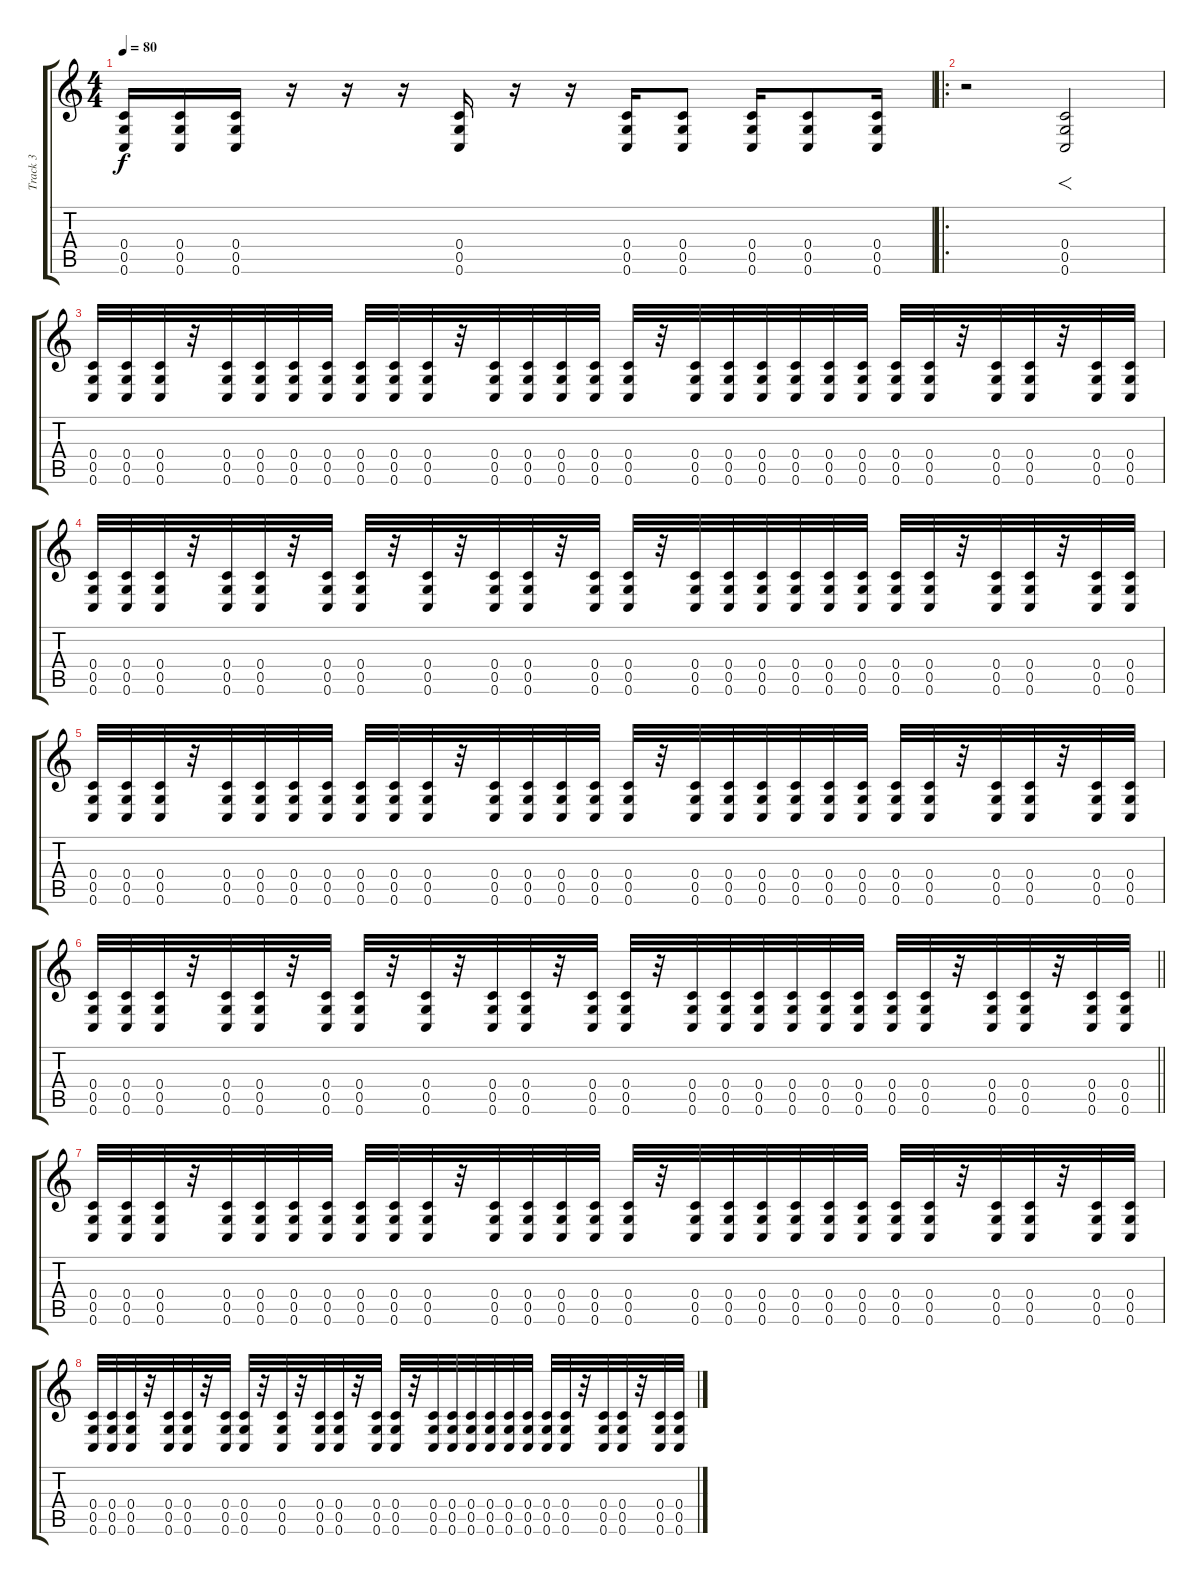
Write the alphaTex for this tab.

\track ("Track 3" "Track 3") {instrument distortionguitar}
\staff {score tabs}
\tuning (D4 A3 F3 C3 G2 C2) {hide}
\ts (4 4)
\tempo 80
\clef g2
\ks c
(0.4 0.5 0.6).16{dy f} (0.4 0.5 0.6).16 (0.4 0.5 0.6).16 r.16 r.16 r.16 (0.4 0.5 0.6).16 r.16 r.16 (0.4 0.5 0.6).16 (0.4 0.5 0.6).8 (0.4 0.5 0.6).16 (0.4 0.5 0.6).8 (0.4 0.5 0.6).16 |
\ro
r.2 (0.4 0.5 0.6).2{f} |
(0.4 0.5 0.6).32 (0.4 0.5 0.6).32 (0.4 0.5 0.6).32 r.32 (0.4 0.5 0.6).32 (0.4 0.5 0.6).32 (0.4 0.5 0.6).32 (0.4 0.5 0.6).32 (0.4 0.5 0.6).32 (0.4 0.5 0.6).32 (0.4 0.5 0.6).32 r.32 (0.4 0.5 0.6).32 (0.4 0.5 0.6).32 (0.4 0.5 0.6).32 (0.4 0.5 0.6).32 (0.4 0.5 0.6).32 r.32 (0.4 0.5 0.6).32 (0.4 0.5 0.6).32 (0.4 0.5 0.6).32 (0.4 0.5 0.6).32 (0.4 0.5 0.6).32 (0.4 0.5 0.6).32 (0.4 0.5 0.6).32 (0.4 0.5 0.6).32 r.32 (0.4 0.5 0.6).32 (0.4 0.5 0.6).32 r.32 (0.4 0.5 0.6).32 (0.4 0.5 0.6).32 |
(0.4 0.5 0.6).32 (0.4 0.5 0.6).32 (0.4 0.5 0.6).32 r.32 (0.4 0.5 0.6).32 (0.4 0.5 0.6).32 r.32 (0.4 0.5 0.6).32 (0.4 0.5 0.6).32 r.32 (0.4 0.5 0.6).32 r.32 (0.4 0.5 0.6).32 (0.4 0.5 0.6).32 r.32 (0.4 0.5 0.6).32 (0.4 0.5 0.6).32 r.32 (0.4 0.5 0.6).32 (0.4 0.5 0.6).32 (0.4 0.5 0.6).32 (0.4 0.5 0.6).32 (0.4 0.5 0.6).32 (0.4 0.5 0.6).32 (0.4 0.5 0.6).32 (0.4 0.5 0.6).32 r.32 (0.4 0.5 0.6).32 (0.4 0.5 0.6).32 r.32 (0.4 0.5 0.6).32 (0.4 0.5 0.6).32 |
(0.4 0.5 0.6).32 (0.4 0.5 0.6).32 (0.4 0.5 0.6).32 r.32 (0.4 0.5 0.6).32 (0.4 0.5 0.6).32 (0.4 0.5 0.6).32 (0.4 0.5 0.6).32 (0.4 0.5 0.6).32 (0.4 0.5 0.6).32 (0.4 0.5 0.6).32 r.32 (0.4 0.5 0.6).32 (0.4 0.5 0.6).32 (0.4 0.5 0.6).32 (0.4 0.5 0.6).32 (0.4 0.5 0.6).32 r.32 (0.4 0.5 0.6).32 (0.4 0.5 0.6).32 (0.4 0.5 0.6).32 (0.4 0.5 0.6).32 (0.4 0.5 0.6).32 (0.4 0.5 0.6).32 (0.4 0.5 0.6).32 (0.4 0.5 0.6).32 r.32 (0.4 0.5 0.6).32 (0.4 0.5 0.6).32 r.32 (0.4 0.5 0.6).32 (0.4 0.5 0.6).32 |
\barLineRight lightlight
(0.4 0.5 0.6).32 (0.4 0.5 0.6).32 (0.4 0.5 0.6).32 r.32 (0.4 0.5 0.6).32 (0.4 0.5 0.6).32 r.32 (0.4 0.5 0.6).32 (0.4 0.5 0.6).32 r.32 (0.4 0.5 0.6).32 r.32 (0.4 0.5 0.6).32 (0.4 0.5 0.6).32 r.32 (0.4 0.5 0.6).32 (0.4 0.5 0.6).32 r.32 (0.4 0.5 0.6).32 (0.4 0.5 0.6).32 (0.4 0.5 0.6).32 (0.4 0.5 0.6).32 (0.4 0.5 0.6).32 (0.4 0.5 0.6).32 (0.4 0.5 0.6).32 (0.4 0.5 0.6).32 r.32 (0.4 0.5 0.6).32 (0.4 0.5 0.6).32 r.32 (0.4 0.5 0.6).32 (0.4 0.5 0.6).32 |
(0.4 0.5 0.6).32 (0.4 0.5 0.6).32 (0.4 0.5 0.6).32 r.32 (0.4 0.5 0.6).32 (0.4 0.5 0.6).32 (0.4 0.5 0.6).32 (0.4 0.5 0.6).32 (0.4 0.5 0.6).32 (0.4 0.5 0.6).32 (0.4 0.5 0.6).32 r.32 (0.4 0.5 0.6).32 (0.4 0.5 0.6).32 (0.4 0.5 0.6).32 (0.4 0.5 0.6).32 (0.4 0.5 0.6).32 r.32 (0.4 0.5 0.6).32 (0.4 0.5 0.6).32 (0.4 0.5 0.6).32 (0.4 0.5 0.6).32 (0.4 0.5 0.6).32 (0.4 0.5 0.6).32 (0.4 0.5 0.6).32 (0.4 0.5 0.6).32 r.32 (0.4 0.5 0.6).32 (0.4 0.5 0.6).32 r.32 (0.4 0.5 0.6).32 (0.4 0.5 0.6).32 |
(0.4 0.5 0.6).32 (0.4 0.5 0.6).32 (0.4 0.5 0.6).32 r.32 (0.4 0.5 0.6).32 (0.4 0.5 0.6).32 r.32 (0.4 0.5 0.6).32 (0.4 0.5 0.6).32 r.32 (0.4 0.5 0.6).32 r.32 (0.4 0.5 0.6).32 (0.4 0.5 0.6).32 r.32 (0.4 0.5 0.6).32 (0.4 0.5 0.6).32 r.32 (0.4 0.5 0.6).32 (0.4 0.5 0.6).32 (0.4 0.5 0.6).32 (0.4 0.5 0.6).32 (0.4 0.5 0.6).32 (0.4 0.5 0.6).32 (0.4 0.5 0.6).32 (0.4 0.5 0.6).32 r.32 (0.4 0.5 0.6).32 (0.4 0.5 0.6).32 r.32 (0.4 0.5 0.6).32 (0.4 0.5 0.6).32
